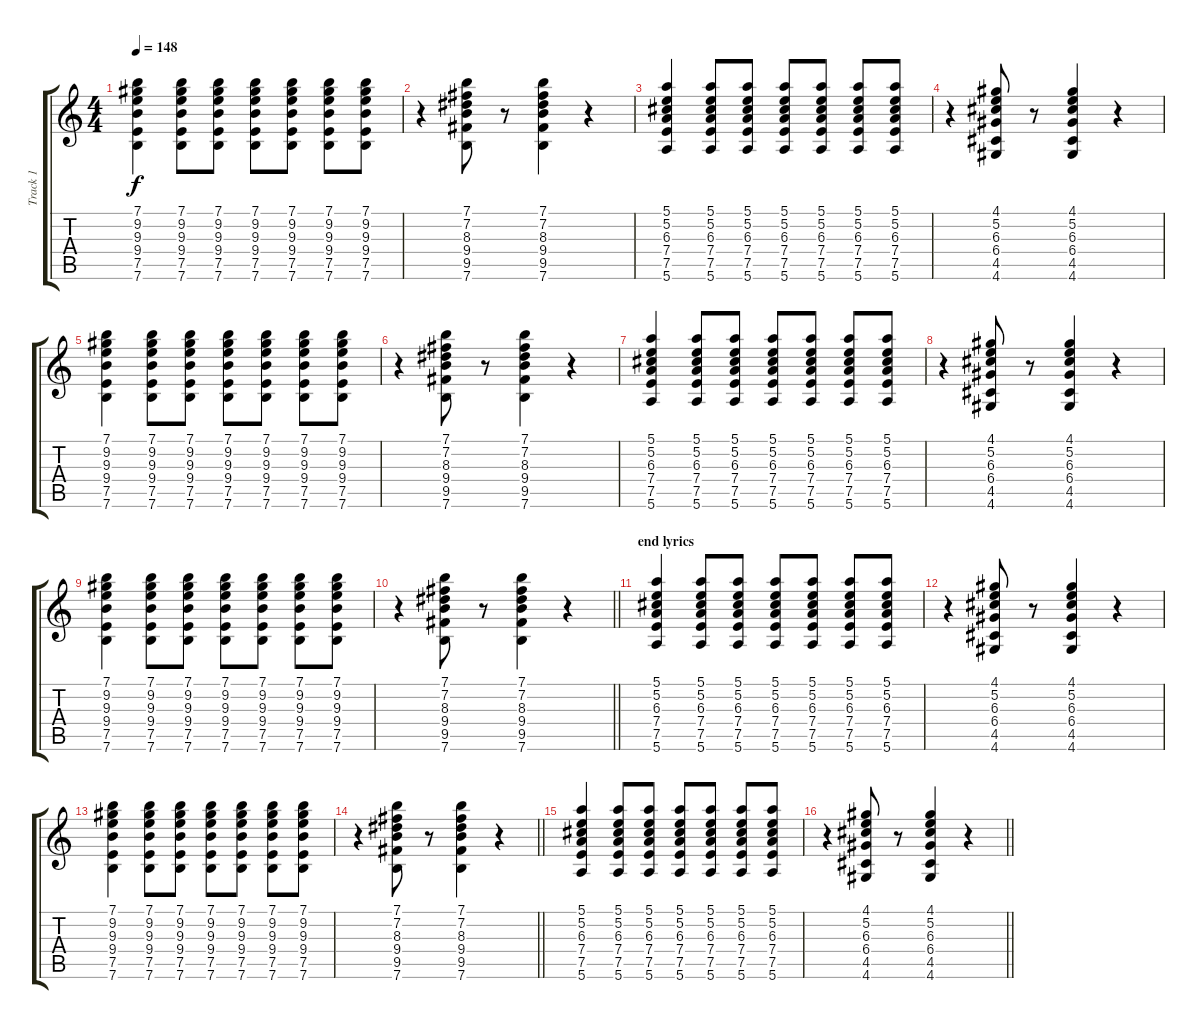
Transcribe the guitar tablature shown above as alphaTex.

\track ("Track 1" "Track 1") {instrument overdrivenguitar}
\staff {score tabs}
\tuning (E4 B3 G3 D3 A2 E2) {hide}
\ts (4 4)
\tempo 148
\clef g2
\ks c
(7.1 9.2 9.3 9.4 7.5 7.6).4{dy f} (7.1 9.2 9.3 9.4 7.5 7.6).8 (7.1 9.2 9.3 9.4 7.5 7.6).8 (7.1 9.2 9.3 9.4 7.5 7.6).8 (7.1 9.2 9.3 9.4 7.5 7.6).8 (7.1 9.2 9.3 9.4 7.5 7.6).8 (7.1 9.2 9.3 9.4 7.5 7.6).8 |
r.4 (7.1 7.2 8.3 9.4 9.5 7.6).8 r.8 (7.1 7.2 8.3 9.4 9.5 7.6).4 r.4 |
(5.1 5.2 6.3 7.4 7.5 5.6).4 (5.1 5.2 6.3 7.4 7.5 5.6).8 (5.1 5.2 6.3 7.4 7.5 5.6).8 (5.1 5.2 6.3 7.4 7.5 5.6).8 (5.1 5.2 6.3 7.4 7.5 5.6).8 (5.1 5.2 6.3 7.4 7.5 5.6).8 (5.1 5.2 6.3 7.4 7.5 5.6).8 |
r.4 (4.1 5.2 6.3 6.4 4.5 4.6).8 r.8 (4.1 5.2 6.3 6.4 4.5 4.6).4 r.4 |
(7.1 9.2 9.3 9.4 7.5 7.6).4 (7.1 9.2 9.3 9.4 7.5 7.6).8 (7.1 9.2 9.3 9.4 7.5 7.6).8 (7.1 9.2 9.3 9.4 7.5 7.6).8 (7.1 9.2 9.3 9.4 7.5 7.6).8 (7.1 9.2 9.3 9.4 7.5 7.6).8 (7.1 9.2 9.3 9.4 7.5 7.6).8 |
r.4 (7.1 7.2 8.3 9.4 9.5 7.6).8 r.8 (7.1 7.2 8.3 9.4 9.5 7.6).4 r.4 |
(5.1 5.2 6.3 7.4 7.5 5.6).4 (5.1 5.2 6.3 7.4 7.5 5.6).8 (5.1 5.2 6.3 7.4 7.5 5.6).8 (5.1 5.2 6.3 7.4 7.5 5.6).8 (5.1 5.2 6.3 7.4 7.5 5.6).8 (5.1 5.2 6.3 7.4 7.5 5.6).8 (5.1 5.2 6.3 7.4 7.5 5.6).8 |
r.4 (4.1 5.2 6.3 6.4 4.5 4.6).8 r.8 (4.1 5.2 6.3 6.4 4.5 4.6).4 r.4 |
(7.1 9.2 9.3 9.4 7.5 7.6).4 (7.1 9.2 9.3 9.4 7.5 7.6).8 (7.1 9.2 9.3 9.4 7.5 7.6).8 (7.1 9.2 9.3 9.4 7.5 7.6).8 (7.1 9.2 9.3 9.4 7.5 7.6).8 (7.1 9.2 9.3 9.4 7.5 7.6).8 (7.1 9.2 9.3 9.4 7.5 7.6).8 |
\barLineRight lightlight
r.4 (7.1 7.2 8.3 9.4 9.5 7.6).8 r.8 (7.1 7.2 8.3 9.4 9.5 7.6).4 r.4 |
\section ("" "end lyrics")
(5.1 5.2 6.3 7.4 7.5 5.6).4 (5.1 5.2 6.3 7.4 7.5 5.6).8 (5.1 5.2 6.3 7.4 7.5 5.6).8 (5.1 5.2 6.3 7.4 7.5 5.6).8 (5.1 5.2 6.3 7.4 7.5 5.6).8 (5.1 5.2 6.3 7.4 7.5 5.6).8 (5.1 5.2 6.3 7.4 7.5 5.6).8 |
r.4 (4.1 5.2 6.3 6.4 4.5 4.6).8 r.8 (4.1 5.2 6.3 6.4 4.5 4.6).4 r.4 |
(7.1 9.2 9.3 9.4 7.5 7.6).4 (7.1 9.2 9.3 9.4 7.5 7.6).8 (7.1 9.2 9.3 9.4 7.5 7.6).8 (7.1 9.2 9.3 9.4 7.5 7.6).8 (7.1 9.2 9.3 9.4 7.5 7.6).8 (7.1 9.2 9.3 9.4 7.5 7.6).8 (7.1 9.2 9.3 9.4 7.5 7.6).8 |
\barLineRight lightlight
r.4 (7.1 7.2 8.3 9.4 9.5 7.6).8 r.8 (7.1 7.2 8.3 9.4 9.5 7.6).4 r.4 |
(5.1 5.2 6.3 7.4 7.5 5.6).4 (5.1 5.2 6.3 7.4 7.5 5.6).8 (5.1 5.2 6.3 7.4 7.5 5.6).8 (5.1 5.2 6.3 7.4 7.5 5.6).8 (5.1 5.2 6.3 7.4 7.5 5.6).8 (5.1 5.2 6.3 7.4 7.5 5.6).8 (5.1 5.2 6.3 7.4 7.5 5.6).8 |
\barLineRight lightlight
r.4 (4.1 5.2 6.3 6.4 4.5 4.6).8 r.8 (4.1 5.2 6.3 6.4 4.5 4.6).4 r.4
